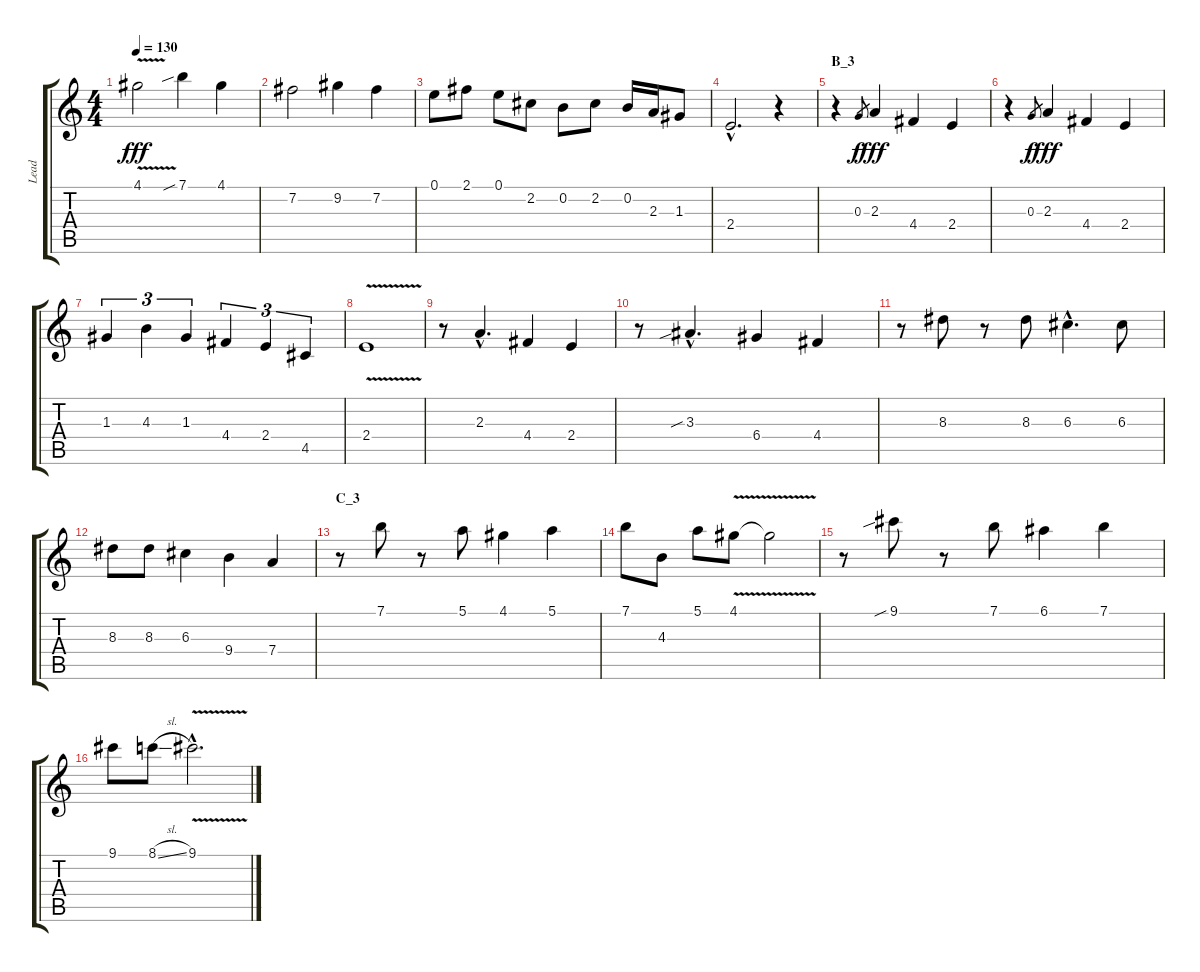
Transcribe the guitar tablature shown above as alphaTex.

\track ("Lead" "Lead") {instrument acousticguitarnylon}
\staff {score tabs}
\tuning (E4 B3 G3 D3 A2 E2) {hide}
\ts (4 4)
\tempo 130
\clef g2
\ks c
4.1{v}.2{dy fff} 7.1{sib}.4 4.1.4 |
7.2.2 9.2.4 7.2.4 |
0.1.8 2.1.8 0.1.8 2.2.8 0.2.8 2.2.8 0.2.16 2.3.16 1.3.8 |
2.4{hac}.2{d} r.4 |
\section ("" "B_3")
r.4{instrument electricguitarclean} 0.3.8{gr dy f} 2.3.4{dy fff} 4.4.4 2.4.4 |
r.4 0.3.8{gr dy f} 2.3.4{dy fff} 4.4.4 2.4.4 |
1.3.4{tu (3 2)} 4.3.4{tu (3 2)} 1.3.4{tu (3 2)} 4.4.4{tu (3 2)} 2.4.4{tu (3 2)} 4.5.4{tu (3 2)} |
2.4{v}.1 |
r.8 2.3{hac}.4{d} 4.4.4 2.4.4 |
r.8 3.3{sib hac}.4{d} 6.4.4 4.4.4 |
r.8 8.3.8 r.8 8.3.8 6.3{hac}.4{d} 6.3.8 |
8.3.8 8.3.8 6.3.4 9.4.4 7.4.4 |
\section ("" "C_3")
r.8{volume 16 instrument acousticguitarnylon} 7.1.8 r.8 5.1.8 4.1.4 5.1.4 |
7.1.8 4.3.8 5.1.8 4.1{v}.8 4.1{t}.2 |
r.8 9.1{sib}.8 r.8 7.1.8 6.1.4 7.1.4 |
9.1.8 8.1{sl}.8 9.1{v hac}.2{d}
